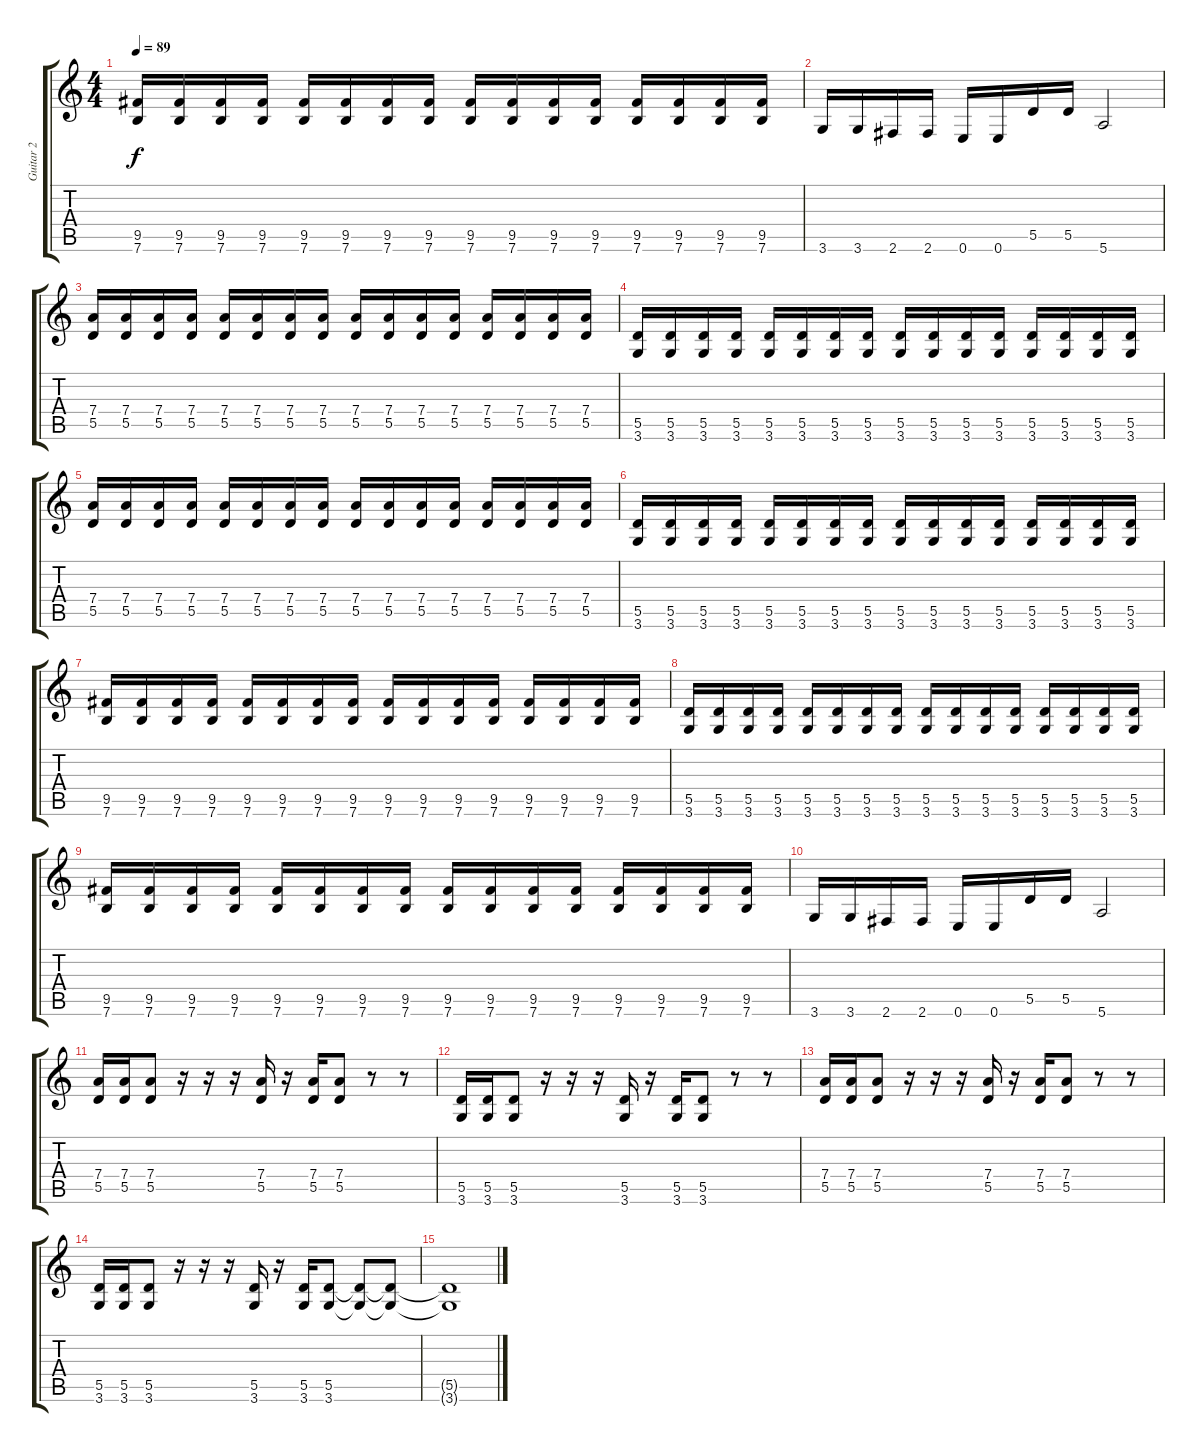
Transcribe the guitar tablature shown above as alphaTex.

\track ("Guitar 2" "Guitar 2") {instrument distortionguitar}
\staff {score tabs}
\tuning (E4 B3 G3 D3 A2 E2) {hide}
\ts (4 4)
\tempo 89
\clef g2
\ks c
(9.5 7.6).16{dy f} (9.5 7.6).16 (9.5 7.6).16 (9.5 7.6).16 (9.5 7.6).16 (9.5 7.6).16 (9.5 7.6).16 (9.5 7.6).16 (9.5 7.6).16 (9.5 7.6).16 (9.5 7.6).16 (9.5 7.6).16 (9.5 7.6).16 (9.5 7.6).16 (9.5 7.6).16 (9.5 7.6).16 |
3.6.16 3.6.16 2.6.16 2.6.16 0.6.16 0.6.16 5.5.16 5.5.16 5.6.2 |
(7.4 5.5).16 (7.4 5.5).16 (7.4 5.5).16 (7.4 5.5).16 (7.4 5.5).16 (7.4 5.5).16 (7.4 5.5).16 (7.4 5.5).16 (7.4 5.5).16 (7.4 5.5).16 (7.4 5.5).16 (7.4 5.5).16 (7.4 5.5).16 (7.4 5.5).16 (7.4 5.5).16 (7.4 5.5).16 |
(5.5 3.6).16 (5.5 3.6).16 (5.5 3.6).16 (5.5 3.6).16 (5.5 3.6).16 (5.5 3.6).16 (5.5 3.6).16 (5.5 3.6).16 (5.5 3.6).16 (5.5 3.6).16 (5.5 3.6).16 (5.5 3.6).16 (5.5 3.6).16 (5.5 3.6).16 (5.5 3.6).16 (5.5 3.6).16 |
(7.4 5.5).16 (7.4 5.5).16 (7.4 5.5).16 (7.4 5.5).16 (7.4 5.5).16 (7.4 5.5).16 (7.4 5.5).16 (7.4 5.5).16 (7.4 5.5).16 (7.4 5.5).16 (7.4 5.5).16 (7.4 5.5).16 (7.4 5.5).16 (7.4 5.5).16 (7.4 5.5).16 (7.4 5.5).16 |
(5.5 3.6).16 (5.5 3.6).16 (5.5 3.6).16 (5.5 3.6).16 (5.5 3.6).16 (5.5 3.6).16 (5.5 3.6).16 (5.5 3.6).16 (5.5 3.6).16 (5.5 3.6).16 (5.5 3.6).16 (5.5 3.6).16 (5.5 3.6).16 (5.5 3.6).16 (5.5 3.6).16 (5.5 3.6).16 |
(9.5 7.6).16 (9.5 7.6).16 (9.5 7.6).16 (9.5 7.6).16 (9.5 7.6).16 (9.5 7.6).16 (9.5 7.6).16 (9.5 7.6).16 (9.5 7.6).16 (9.5 7.6).16 (9.5 7.6).16 (9.5 7.6).16 (9.5 7.6).16 (9.5 7.6).16 (9.5 7.6).16 (9.5 7.6).16 |
(5.5 3.6).16 (5.5 3.6).16 (5.5 3.6).16 (5.5 3.6).16 (5.5 3.6).16 (5.5 3.6).16 (5.5 3.6).16 (5.5 3.6).16 (5.5 3.6).16 (5.5 3.6).16 (5.5 3.6).16 (5.5 3.6).16 (5.5 3.6).16 (5.5 3.6).16 (5.5 3.6).16 (5.5 3.6).16 |
(9.5 7.6).16 (9.5 7.6).16 (9.5 7.6).16 (9.5 7.6).16 (9.5 7.6).16 (9.5 7.6).16 (9.5 7.6).16 (9.5 7.6).16 (9.5 7.6).16 (9.5 7.6).16 (9.5 7.6).16 (9.5 7.6).16 (9.5 7.6).16 (9.5 7.6).16 (9.5 7.6).16 (9.5 7.6).16 |
3.6.16 3.6.16 2.6.16 2.6.16 0.6.16 0.6.16 5.5.16 5.5.16 5.6.2 |
(7.4 5.5).16 (7.4 5.5).16 (7.4 5.5).8 r.16 r.16 r.16 (7.4 5.5).16 r.16 (7.4 5.5).16 (7.4 5.5).8 r.8 r.8 |
(5.5 3.6).16 (5.5 3.6).16 (5.5 3.6).8 r.16 r.16 r.16 (5.5 3.6).16 r.16 (5.5 3.6).16 (5.5 3.6).8 r.8 r.8 |
(7.4 5.5).16 (7.4 5.5).16 (7.4 5.5).8 r.16 r.16 r.16 (7.4 5.5).16 r.16 (7.4 5.5).16 (7.4 5.5).8 r.8 r.8 |
(5.5 3.6).16 (5.5 3.6).16 (5.5 3.6).8 r.16 r.16 r.16 (5.5 3.6).16 r.16 (5.5 3.6).16 (5.5 3.6).8 (5.5{t} 3.6{t}).8 (5.5{t} 3.6{t}).8 |
(5.5{t} 3.6{t}).1{volume 0}
